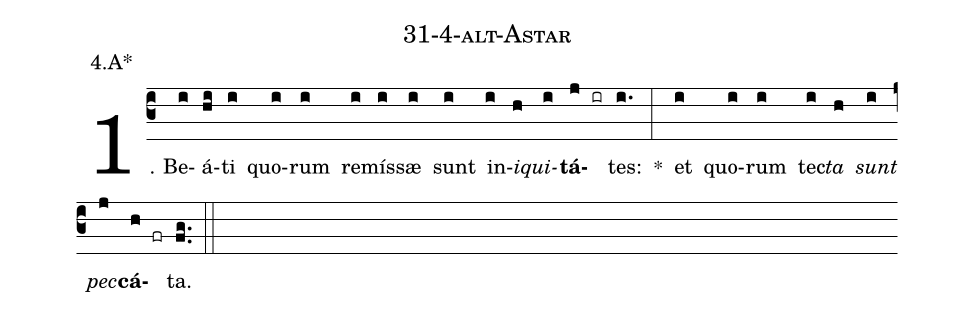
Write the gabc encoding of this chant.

name: 31-4-alt-Astar;
annotation: 4.A*;
%%
(c3)1. Be(i)á(hi)ti(i) quo(i)rum(i) re(i)mís(i)sæ(i) sunt(i) in(i)<i>i</i>(h)<i>qui</i>(i)<b>tá</b>(j ir)tes:(i.) *(:) et(i) quo(i)rum(i) tec(i)<i>ta</i>(h) <i>sunt</i>(i) <i>pec</i>(j)<b>cá</b>(h fr)ta.(fg..) (::)
